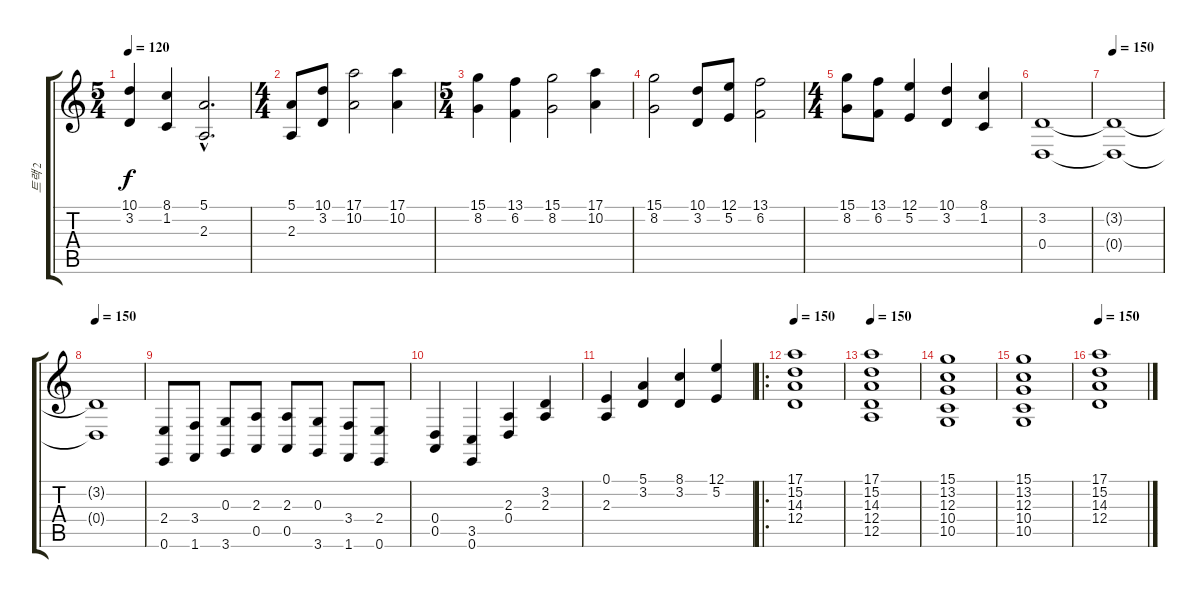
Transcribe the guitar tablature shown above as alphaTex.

\track ("트랙 2" "트랙 2") {instrument synthstrings1}
\staff {score tabs}
\tuning (E4 B3 G3 D3 A2 E2) {hide}
\ts (5 4)
\tempo 120
\clef g2
\ks c
(10.1 3.2).4{dy f} (8.1 1.2).4 (5.1{hac} 2.3{hac}).2{d} |
\ts (4 4)
(5.1 2.3).8 (10.1 3.2).8 (17.1 10.2).2 (17.1 10.2).4 |
\ts (5 4)
(15.1 8.2).4 (13.1 6.2).4 (15.1 8.2).2 (17.1 10.2).4 |
(15.1 8.2).2 (10.1 3.2).8 (12.1 5.2).8 (13.1 6.2).2 |
\ts (4 4)
(15.1 8.2).8 (13.1 6.2).8 (12.1 5.2).4 (10.1 3.2).4 (8.1 1.2).4 |
(3.2 0.4).1 |
\tempo 150
(3.2{t} 0.4{t}).1 |
\tempo 150
(3.2{t} 0.4{t}).1 |
(2.4 0.6).8 (3.4 1.6).8 (0.3 3.6).8 (2.3 0.5).8 (2.3 0.5).8 (0.3 3.6).8 (3.4 1.6).8 (2.4 0.6).8 |
(0.4 0.5).4 (3.5 0.6).4 (2.3 0.4).4 (3.2 2.3).4 |
(0.1 2.3).4 (5.1 3.2).4 (8.1 3.2).4 (12.1 5.2).4 |
\ro
\tempo 150
(17.1 15.2 14.3 12.4).1{volume 12} |
\tempo 150
(17.1 15.2 14.3 12.4 12.5).1 |
(15.1 13.2 12.3 10.4 10.5).1 |
(15.1 13.2 12.3 10.4 10.5).1 |
\tempo 150
(17.1 15.2 14.3 12.4).1
